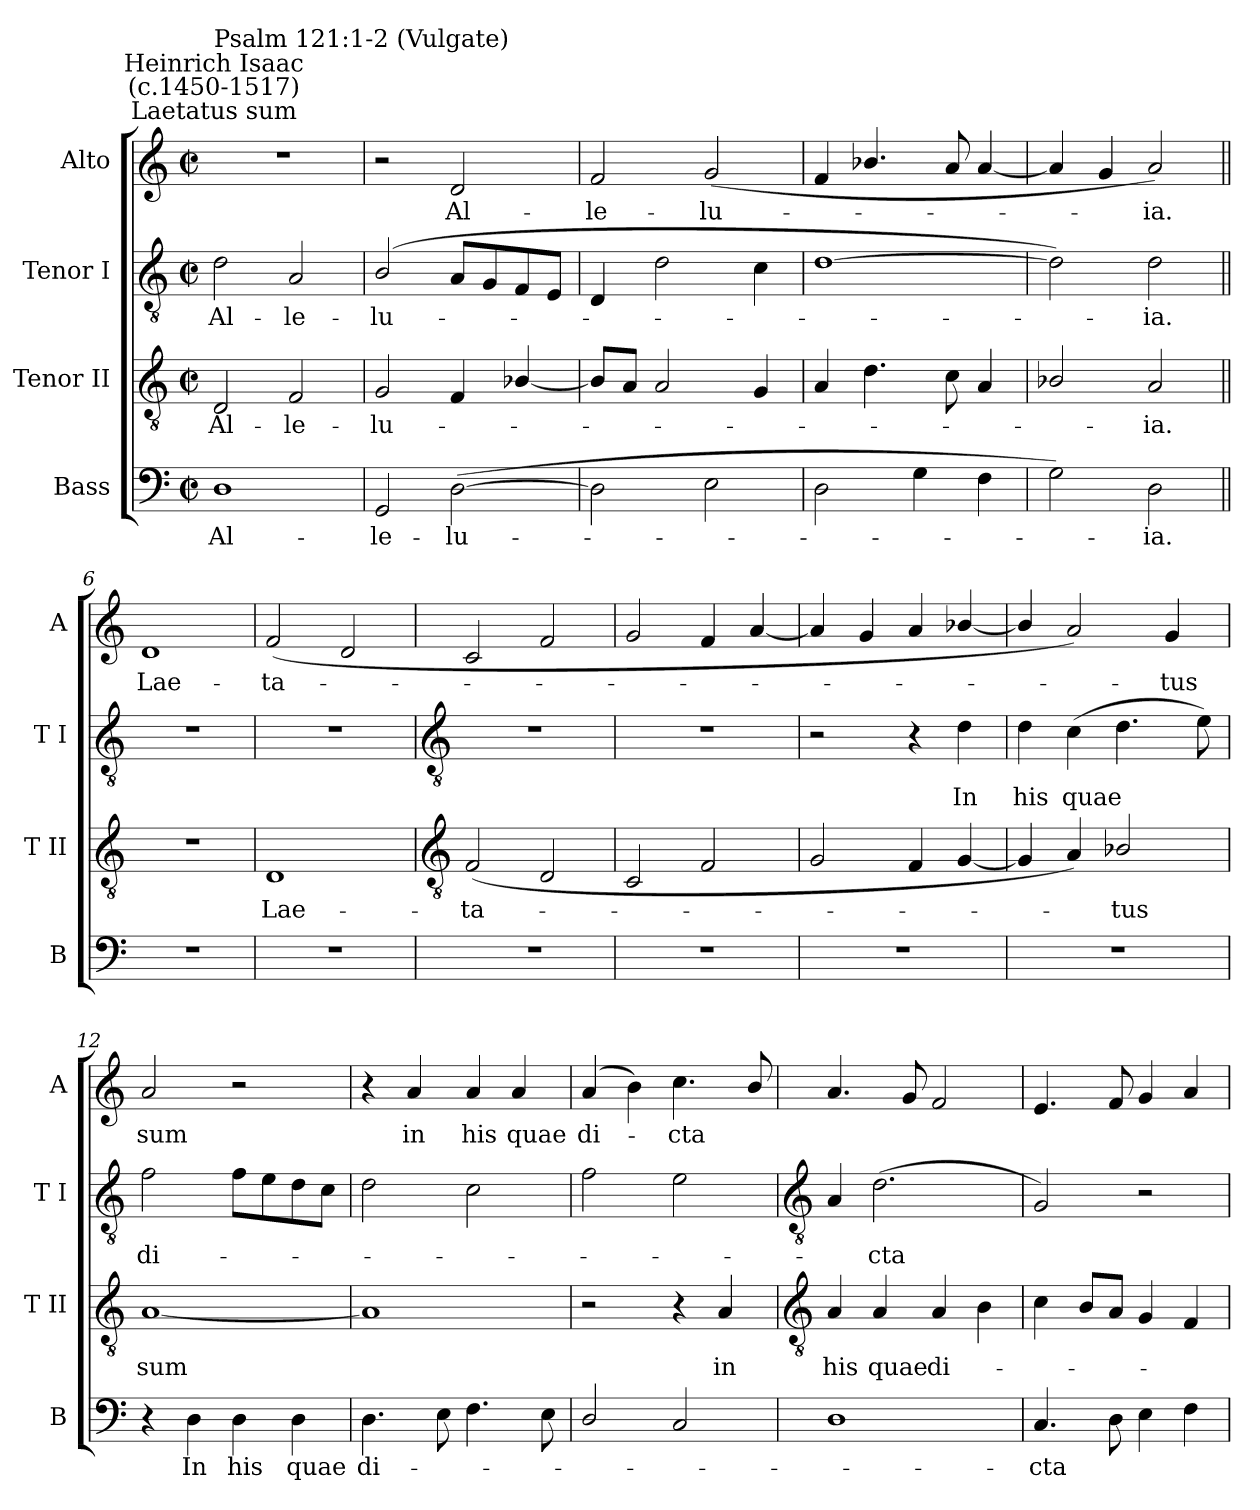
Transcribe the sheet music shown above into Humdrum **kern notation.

**kern	**text	**kern	**text	**kern	**text	**kern	**text
*part4	*part4	*part3	*part3	*part2	*part2	*part1	*part1
*staff4	*staff4	*staff3	*staff3	*staff2	*staff2	*staff1	*staff1
*I"Bass	*	*I"Tenor II	*	*I"Tenor I	*	*I"Alto	*
*I'B	*	*I'T II	*	*I'T I	*	*I'A	*
*clefF4	*	*clefGv2	*	*clefGv2	*	*clefG2	*
*k[]	*	*k[]	*	*k[]	*	*k[]	*
*C:	*	*C:	*	*C:	*	*C:	*
*M2/2	*	*M2/2	*	*M2/2	*	*M2/2	*
*met(c|)	*	*met(c|)	*	*met(c|)	*	*met(c|)	*
=1	=1	=1	=1	=1	=1	=1	=1
!	!	!	!	!	!	!LO:TX:a:cj:t=Laetatus sum	!
!	!	!	!	!	!	!LO:TX:a:cj:t=Heinrich Isaac\n(c.1450-1517)	!
!	!	!	!	!	!	!LO:TX:a:t=Psalm 121&colon;1-2 (Vulgate)	!
!	!LO:LY:b	!	!LO:LY:b	!	!LO:LY:b	!	!
1D	Al-	2D	Al-	2d	Al-	1r	.
!	!	!	!LO:LY:b	!	!LO:LY:b	!	!
.	.	2F	-le-	2A	-le-	.	.
=2	=2	=2	=2	=2	=2	=2	=2
!	!LO:LY:b	!	!LO:LY:b	!	!LO:LY:b	!	!
2GG	-le-	2G	-lu-	(<2B/	-lu-	2r	.
!	!LO:LY:b	!	!	!	!	!	!LO:LY:b
(>[2D	-lu-	4F	.	8AL	.	2d	Al-
.	.	.	.	8G	.	.	.
.	.	[4B-X/	.	8F	.	.	.
.	.	.	.	8EJ	.	.	.
=3	=3	=3	=3	=3	=3	=3	=3
!	!	!	!	!	!	!	!LO:LY:b
2D]	.	8B-L]	.	4D	.	2f	-le-
.	.	8AJ	.	.	.	.	.
.	.	2A	.	2d	.	.	.
!	!	!	!	!	!	!	!LO:LY:b
2E	.	.	.	.	.	(<2g	-lu-
.	.	4G	.	4c	.	.	.
=4	=4	=4	=4	=4	=4	=4	=4
2D	.	4A	.	[1d	.	4f	.
.	.	4.d	.	.	.	4.b-X/	.
4G	.	.	.	.	.	.	.
.	.	8c	.	.	.	8a	.
4F	.	4A	.	.	.	[4a	.
=5	=5	=5	=5	=5	=5	=5	=5
2G)	.	2B-X/	.	2d])	.	4a]	.
.	.	.	.	.	.	4g	.
!	!LO:LY:b	!	!LO:LY:b	!	!LO:LY:b	!	!LO:LY:b
2D	ia.	2A	ia.	2d	ia.	2a)	ia.
=6||	=6||	=6||	=6||	=6||	=6||	=6||	=6||
!	!	!	!	!	!	!	!LO:LY:b
1r	.	1r	.	1r	.	1d	Lae-
=7	=7	=7	=7	=7	=7	=7	=7
!	!	!	!LO:LY:b	!	!	!	!LO:LY:b
1r	.	1D	Lae-	1r	.	(<2f	-ta-
.	.	.	.	.	.	2d	.
!!LO:LB:g=z
=8	=8	=8	=8	=8	=8	=8	=8
*	*	*clefGv2	*	*clefGv2	*	*	*
!	!	!	!LO:LY:b	!	!	!	!
1r	.	(<2F	-ta-	1r	.	2c	.
.	.	2D	.	.	.	2f	.
=9	=9	=9	=9	=9	=9	=9	=9
1r	.	2C	.	1r	.	2g	.
.	.	2F	.	.	.	4f	.
.	.	.	.	.	.	[4a	.
=10	=10	=10	=10	=10	=10	=10	=10
1r	.	2G	.	2r	.	4a]	.
.	.	.	.	.	.	4g	.
.	.	4F	.	4r	.	4a	.
!	!	!	!	!	!LO:LY:b	!	!
.	.	[4G	.	4d	In	[4b-X/	.
=11	=11	=11	=11	=11	=11	=11	=11
!	!	!	!	!	!LO:LY:b	!	!
1r	.	4G]	.	4d	his	4b-/]	.
!	!	!	!	!	!LO:LY:b	!	!
.	.	4A)	.	(>4c	quae	2a)	.
!	!	!	!LO:LY:b	!	!	!	!
.	.	2B-X/	tus	4.d	.	.	.
!	!	!	!	!	!	!	!LO:LY:b
.	.	.	.	.	.	4g	tus
.	.	.	.	8e)	.	.	.
=12	=12	=12	=12	=12	=12	=12	=12
!	!	!	!LO:LY:b	!	!LO:LY:b	!	!LO:LY:b
4r	.	[1A	sum	2f	di-	2a	sum
!	!LO:LY:b	!	!	!	!	!	!
4D	In	.	.	.	.	.	.
!	!LO:LY:b	!	!	!	!	!	!
4D	his	.	.	8fL	.	2r	.
.	.	.	.	8e	.	.	.
!	!LO:LY:b	!	!	!	!	!	!
4D	quae	.	.	8d	.	.	.
.	.	.	.	8cJ	.	.	.
=13	=13	=13	=13	=13	=13	=13	=13
!	!LO:LY:b	!	!	!	!	!	!
4.D	di-	1A]	.	2d	.	4r	.
!	!	!	!	!	!	!	!LO:LY:b
.	.	.	.	.	.	4a	in
8E	.	.	.	.	.	.	.
!	!	!	!	!	!	!	!LO:LY:b
4.F	.	.	.	2c	.	4a	his
!	!	!	!	!	!	!	!LO:LY:b
.	.	.	.	.	.	4a	quae
8E	.	.	.	.	.	.	.
=14	=14	=14	=14	=14	=14	=14	=14
!	!	!	!	!	!	!	!LO:LY:b
2D/	.	2r	.	2f	.	(<4a	di-
.	.	.	.	.	.	4b)	.
!	!	!	!	!	!	!	!LO:LY:b
2C	.	4r	.	2e	.	4.cc	cta
!	!	!	!LO:LY:b	!	!	!	!
.	.	4A	in	.	.	.	.
.	.	.	.	.	.	8b/	.
!!LO:LB:g=z
=15	=15	=15	=15	=15	=15	=15	=15
*	*	*clefGv2	*	*clefGv2	*	*	*
!	!	!	!LO:LY:b	!	!	!	!
1D	.	4A	his	4A	.	4.a	.
!	!	!	!LO:LY:b	!	!LO:LY:b	!	!
.	.	4A	quae	(<2.d	cta	.	.
.	.	.	.	.	.	8g	.
!	!	!	!LO:LY:b	!	!	!	!
.	.	4A	di-	.	.	2f	.
.	.	4B	.	.	.	.	.
=16	=16	=16	=16	=16	=16	=16	=16
!	!LO:LY:b	!	!	!	!	!	!
4.C	cta	4c	.	2G)	.	4.e	.
.	.	8BL	.	.	.	.	.
8D	.	8AJ	.	.	.	8f	.
4E	.	4G	.	2r	.	4g	.
4F	.	4F	.	.	.	4a	.
=	=	=	=	=	=	=	=
*-	*-	*-	*-	*-	*-	*-	*-
